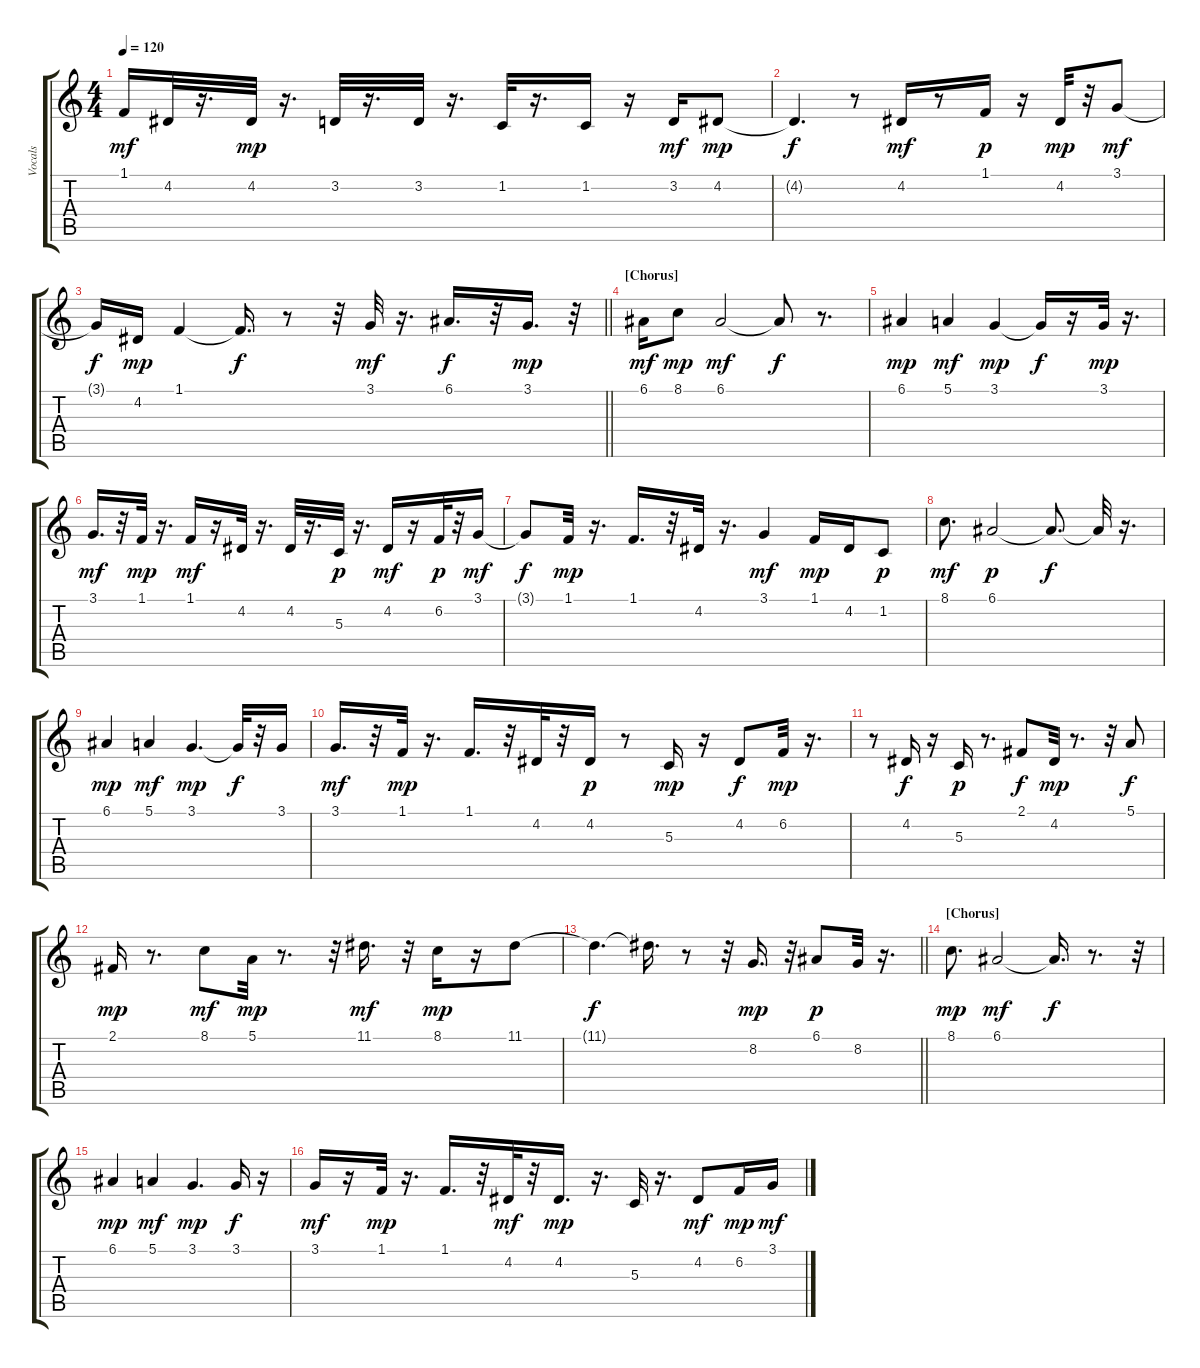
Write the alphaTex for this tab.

\track ("Vocals" "Vocals") {instrument bassoon}
\staff {score tabs}
\tuning (E4 B3 G3 D3 A2 E2) {hide}
\ts (4 4)
\tempo 120
\clef g2
\ks c
1.1.16{dy mf} 4.2.32 r.16{d} 4.2.32{dy mp} r.16{d} 3.2.32 r.16{d} 3.2.32 r.16{d} 1.2.32 r.16{d} 1.2.16 r.16 3.2.16{dy mf} 4.2.8{dy mp} |
4.2{t}.4{d dy f} r.8 4.2.16{dy mf} r.8 1.1.16{dy p} r.16 4.2.32{dy mp} r.32 3.1.8{dy mf} |
\barLineRight lightlight
3.1{t}.16{dy f} 4.2.16{dy mp} 1.1.4 1.1{t}.16{d dy f} r.8 r.32 3.1.32{dy mf} r.16{d} 6.1.16{d dy f} r.32 3.1.16{d dy mp} r.32 |
\section ("" "[Chorus]")
6.1.16{dy mf} 8.1.8{dy mp} 6.1.2{dy mf} 6.1{t}.8{dy f} r.8{d} |
6.1.4{dy mp} 5.1.4{dy mf} 3.1.4{dy mp} 3.1{t}.16{dy f} r.16 3.1.32{dy mp} r.16{d} |
3.1.16{d dy mf} r.32 1.1.32{dy mp} r.16{d} 1.1.16{dy mf} r.16 4.2.32 r.16{d} 4.2.32 r.16{d} 5.3.32{dy p} r.16{d} 4.2.16{dy mf} r.16 6.2.32{dy p} r.32 3.1.16{dy mf} |
3.1{t}.8{dy f} 1.1.32{dy mp} r.16{d} 1.1.16{d} r.32 4.2.32 r.16{d} 3.1.4{dy mf} 1.1.16{dy mp} 4.2.16 1.2.8{dy p} |
8.1.8{d dy mf} 6.1.2{dy p} 6.1{t}.8{d dy f} 6.1{t}.32 r.16{d} |
6.1.4{dy mp} 5.1.4{dy mf} 3.1.4{d dy mp} 3.1{t}.32{dy f} r.32 3.1.16 |
3.1.16{d dy mf} r.32 1.1.32{dy mp} r.16{d} 1.1.16{d} r.32 4.2.32 r.32 4.2.16{dy p} r.8 5.3.16{dy mp} r.16 4.2.8{dy f} 6.2.32{dy mp} r.16{d} |
r.8 4.2.16{dy f} r.16 5.3.16{dy p} r.8{d} 2.1.8{dy f} 4.2.32{dy mp} r.8{d} r.32 5.1.8{dy f} |
2.1.16{dy mp} r.8{d} 8.1.8{dy mf} 5.1.32{dy mp} r.8{d} r.32 11.1.16{d dy mf} r.32 8.1.16{dy mp} r.16 11.1.8 |
\barLineRight lightlight
11.1{t}.4{d dy f} 11.1{t}.16{d} r.8 r.32 8.2.16{d dy mp} r.32 6.1.8{dy p} 8.2.32 r.16{d} |
\section ("" "[Chorus]")
8.1.8{d dy mp} 6.1.2{dy mf} 6.1{t}.16{d dy f} r.8{d} r.32 |
6.1.4{dy mp} 5.1.4{dy mf} 3.1.4{d dy mp} 3.1.16{dy f} r.16 |
3.1.16{dy mf} r.16 1.1.32{dy mp} r.16{d} 1.1.16{d} r.32 4.2.32{dy mf} r.32 4.2.16{d dy mp} r.16{d} 5.3.32 r.16{d} 4.2.8{dy mf} 6.2.16{dy mp} 3.1.16{dy mf}
